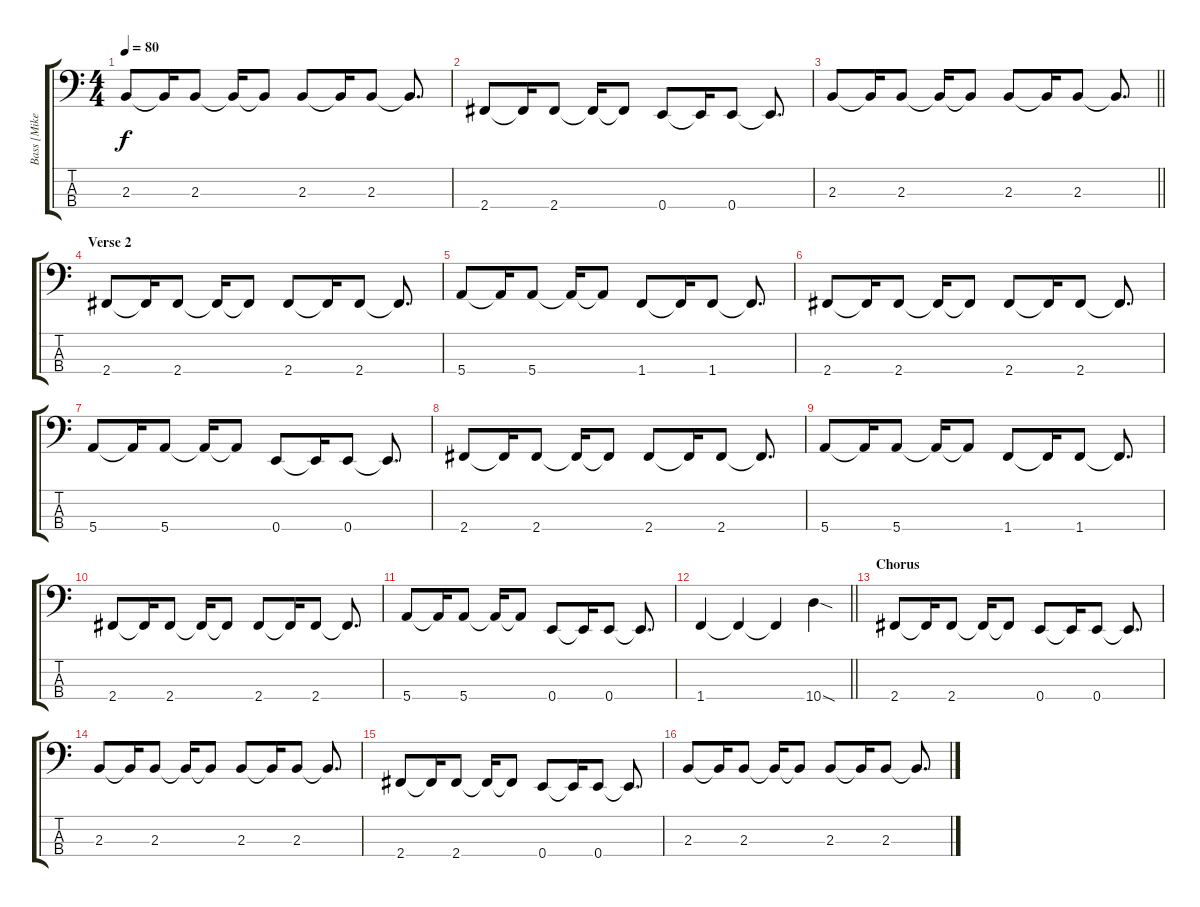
\track ("Bass [Mike Hunter]" "Bass [Mike") {instrument electricbassfinger}
\staff {score tabs}
\tuning (G2 D2 A1 E1) {hide}
\ts (4 4)
\tempo 80
\clef f4
\ks c
2.3.8{dy f} 2.3{t}.16 2.3.8 2.3{t}.16 2.3{t}.8 2.3.8 2.3{t}.16 2.3.8 2.3{t}.8{d} |
2.4.8 2.4{t}.16 2.4.8 2.4{t}.16 2.4{t}.8 0.4.8 0.4{t}.16 0.4.8 0.4{t}.8{d} |
\barLineRight lightlight
2.3.8 2.3{t}.16 2.3.8 2.3{t}.16 2.3{t}.8 2.3.8 2.3{t}.16 2.3.8 2.3{t}.8{d} |
\section ("" "Verse 2")
2.4.8 2.4{t}.16 2.4.8 2.4{t}.16 2.4{t}.8 2.4.8 2.4{t}.16 2.4.8 2.4{t}.8{d} |
5.4.8 5.4{t}.16 5.4.8 5.4{t}.16 5.4{t}.8 1.4.8 1.4{t}.16 1.4.8 1.4{t}.8{d} |
2.4.8 2.4{t}.16 2.4.8 2.4{t}.16 2.4{t}.8 2.4.8 2.4{t}.16 2.4.8 2.4{t}.8{d} |
5.4.8 5.4{t}.16 5.4.8 5.4{t}.16 5.4{t}.8 0.4.8 0.4{t}.16 0.4.8 0.4{t}.8{d} |
2.4.8 2.4{t}.16 2.4.8 2.4{t}.16 2.4{t}.8 2.4.8 2.4{t}.16 2.4.8 2.4{t}.8{d} |
5.4.8 5.4{t}.16 5.4.8 5.4{t}.16 5.4{t}.8 1.4.8 1.4{t}.16 1.4.8 1.4{t}.8{d} |
2.4.8 2.4{t}.16 2.4.8 2.4{t}.16 2.4{t}.8 2.4.8 2.4{t}.16 2.4.8 2.4{t}.8{d} |
5.4.8 5.4{t}.16 5.4.8 5.4{t}.16 5.4{t}.8 0.4.8 0.4{t}.16 0.4.8 0.4{t}.8{d} |
\barLineRight lightlight
1.4.4 1.4{t}.4 1.4{t}.4 10.4{sod}.4 |
\section ("" "Chorus")
2.4.8 2.4{t}.16 2.4.8 2.4{t}.16 2.4{t}.8 0.4.8 0.4{t}.16 0.4.8 0.4{t}.8{d} |
2.3.8 2.3{t}.16 2.3.8 2.3{t}.16 2.3{t}.8 2.3.8 2.3{t}.16 2.3.8 2.3{t}.8{d} |
2.4.8 2.4{t}.16 2.4.8 2.4{t}.16 2.4{t}.8 0.4.8 0.4{t}.16 0.4.8 0.4{t}.8{d} |
2.3.8 2.3{t}.16 2.3.8 2.3{t}.16 2.3{t}.8 2.3.8 2.3{t}.16 2.3.8 2.3{t}.8{d}
